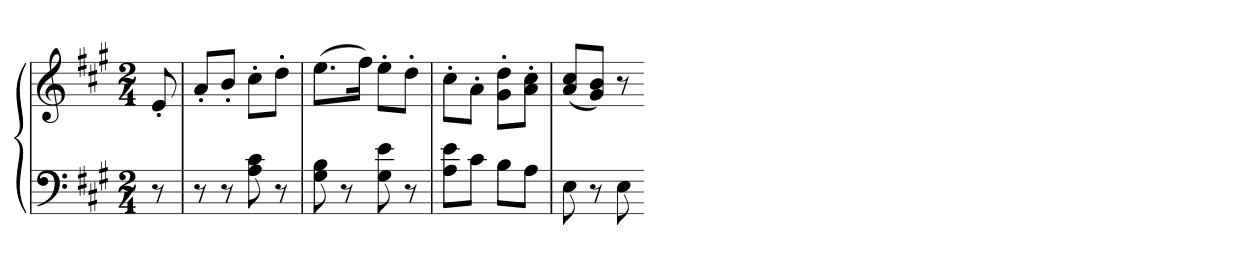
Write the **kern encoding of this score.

**kern	**kern
*part1	*part1
*staff2	*staff1
*clefF4	*clefG2
*k[f#c#g#]	*k[f#c#g#]
*A:	*A:
*M2/4	*M2/4
=	=
8r	8e'
=1	=1
8r	8a'L
8r	8b'J
8A 8c#	8cc#'L
8r	8dd'J
=2	=2
8G# 8B	(8.eeL
8r	.
.	16ff#Jk)
8G# 8e	8ee'L
8r	8dd'J
=3	=3
8A 8eL	8cc#'L
8c#J	8a'J
8BL	8g#' 8dd'L
8AJ	8a' 8cc#'J
=4	=4
8E	(8a 8cc#L
8r	8g# 8bJ)
8E	8r
=-	=-
*-	*-
